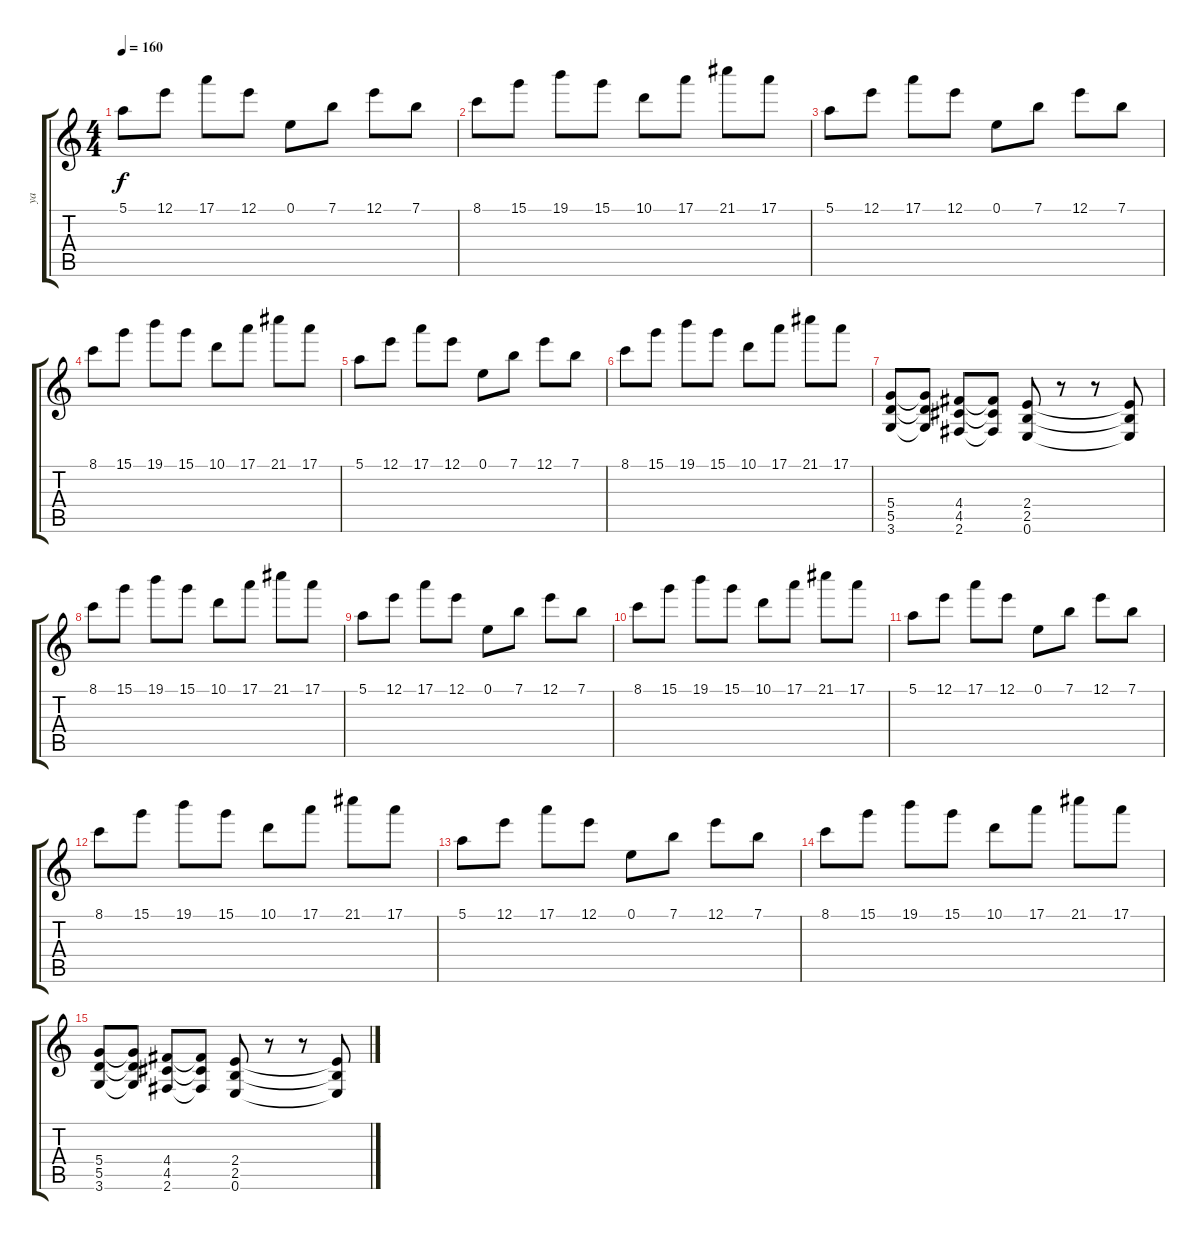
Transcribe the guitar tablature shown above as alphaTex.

\track ("ya" "ya") {instrument overdrivenguitar}
\staff {score tabs}
\tuning (E4 B3 G3 D3 A2 E2) {hide}
\ts (4 4)
\tempo 160
\clef g2
\ks c
5.1.8{dy f} 12.1.8 17.1.8 12.1.8 0.1.8 7.1.8 12.1.8 7.1.8 |
8.1.8 15.1.8 19.1.8 15.1.8 10.1.8 17.1.8 21.1.8 17.1.8 |
5.1.8 12.1.8 17.1.8 12.1.8 0.1.8 7.1.8 12.1.8 7.1.8 |
8.1.8 15.1.8 19.1.8 15.1.8 10.1.8 17.1.8 21.1.8 17.1.8 |
5.1.8 12.1.8 17.1.8 12.1.8 0.1.8 7.1.8 12.1.8 7.1.8 |
8.1.8 15.1.8 19.1.8 15.1.8 10.1.8 17.1.8 21.1.8 17.1.8 |
(5.4 5.5 3.6).8 (5.4{t} 5.5{t} 3.6{t}).8 (4.4 4.5 2.6).8 (4.4{t} 4.5{t} 2.6{t}).8 (2.4 2.5 0.6).8 r.8 r.8 (2.4{t} 2.5{t} 0.6{t}).8 |
8.1.8 15.1.8 19.1.8 15.1.8 10.1.8 17.1.8 21.1.8 17.1.8 |
5.1.8 12.1.8 17.1.8 12.1.8 0.1.8 7.1.8 12.1.8 7.1.8 |
8.1.8 15.1.8 19.1.8 15.1.8 10.1.8 17.1.8 21.1.8 17.1.8 |
5.1.8 12.1.8 17.1.8 12.1.8 0.1.8 7.1.8 12.1.8 7.1.8 |
8.1.8 15.1.8 19.1.8 15.1.8 10.1.8 17.1.8 21.1.8 17.1.8 |
5.1.8 12.1.8 17.1.8 12.1.8 0.1.8 7.1.8 12.1.8 7.1.8 |
8.1.8 15.1.8 19.1.8 15.1.8 10.1.8 17.1.8 21.1.8 17.1.8 |
(5.4 5.5 3.6).8 (5.4{t} 5.5{t} 3.6{t}).8 (4.4 4.5 2.6).8 (4.4{t} 4.5{t} 2.6{t}).8 (2.4 2.5 0.6).8 r.8 r.8 (2.4{t} 2.5{t} 0.6{t}).8
